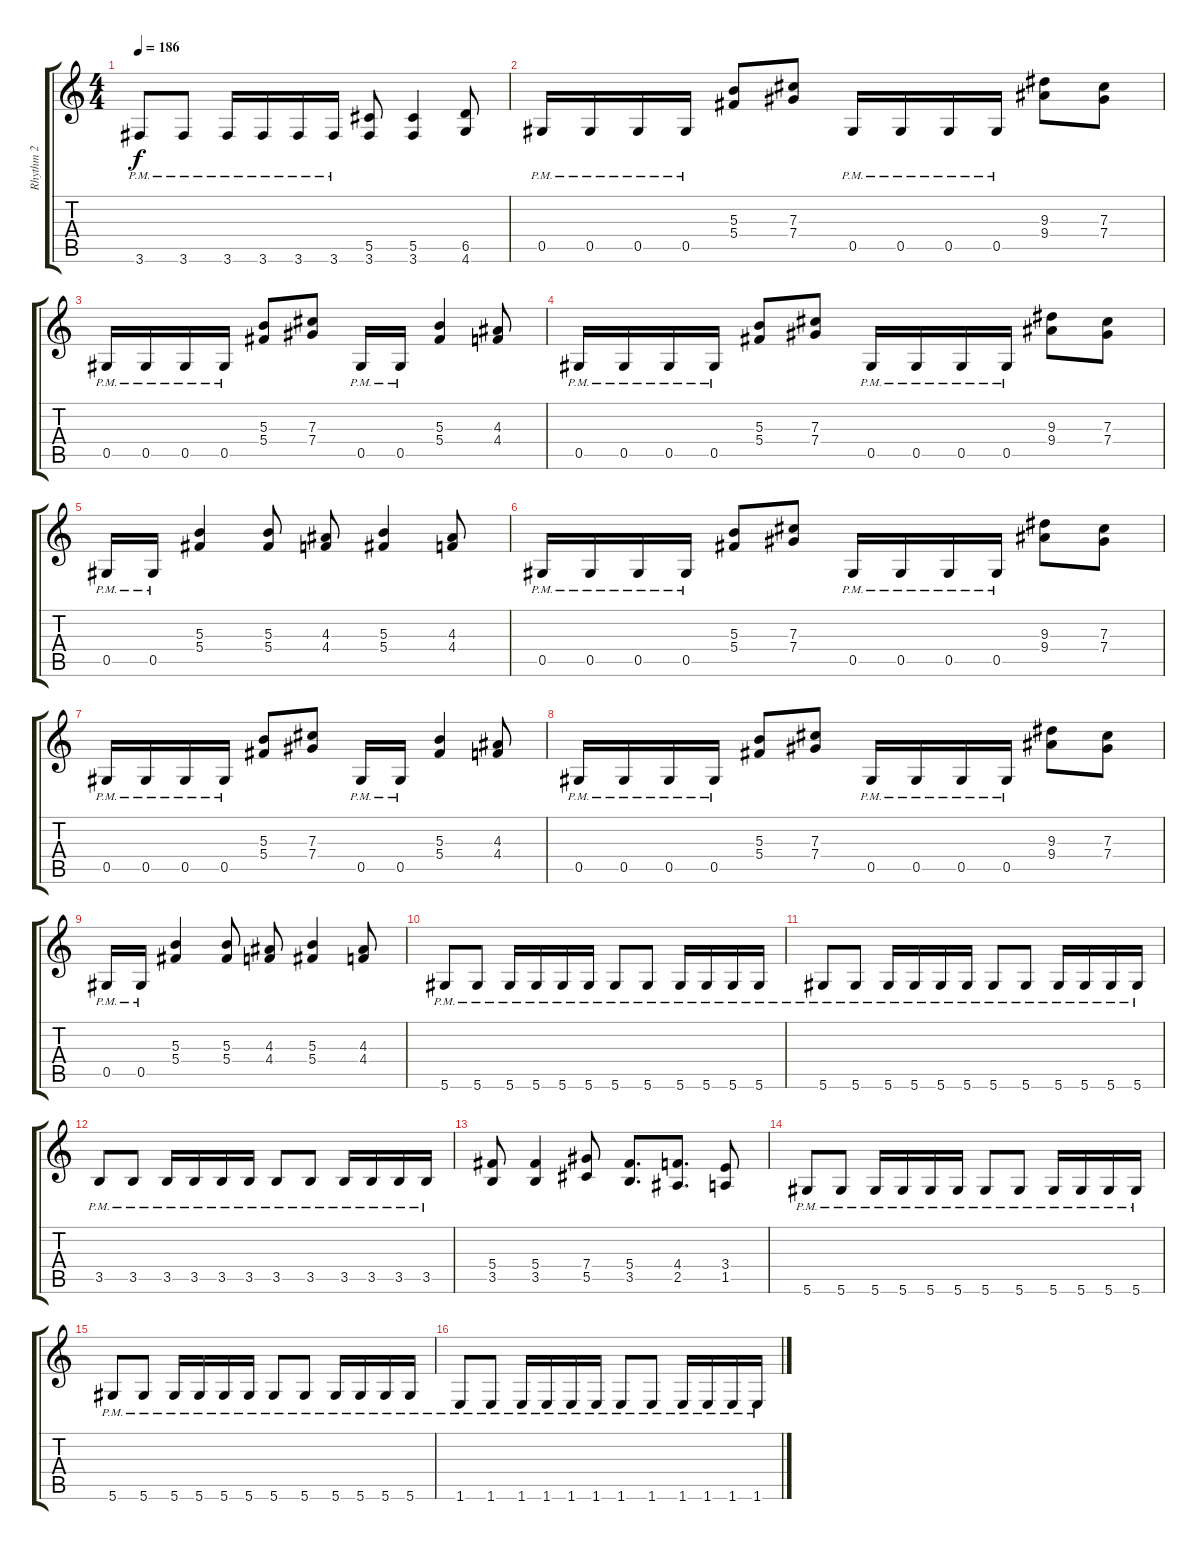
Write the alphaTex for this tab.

\track ("Rhythm 2" "Rhythm 2") {instrument overdrivenguitar}
\staff {score tabs}
\tuning (Eb4 Bb3 Gb3 Db3 Ab2 Eb2) {hide}
\ts (4 4)
\tempo 186
\clef g2
\ks c
3.6{pm}.8{dy f} 3.6{pm}.8 3.6{pm}.16 3.6{pm}.16 3.6{pm}.16 3.6{pm}.16 (5.5 3.6).8 (5.5 3.6).4 (6.5 4.6).8 |
0.5{pm}.16 0.5{pm}.16 0.5{pm}.16 0.5{pm}.16 (5.3 5.4).8 (7.3 7.4).8 0.5{pm}.16 0.5{pm}.16 0.5{pm}.16 0.5{pm}.16 (9.3 9.4).8 (7.3 7.4).8 |
0.5{pm}.16 0.5{pm}.16 0.5{pm}.16 0.5{pm}.16 (5.3 5.4).8 (7.3 7.4).8 0.5{pm}.16 0.5{pm}.16 (5.3 5.4).4 (4.3 4.4).8 |
0.5{pm}.16 0.5{pm}.16 0.5{pm}.16 0.5{pm}.16 (5.3 5.4).8 (7.3 7.4).8 0.5{pm}.16 0.5{pm}.16 0.5{pm}.16 0.5{pm}.16 (9.3 9.4).8 (7.3 7.4).8 |
0.5{pm}.16 0.5{pm}.16 (5.3 5.4).4 (5.3 5.4).8 (4.3 4.4).8 (5.3 5.4).4 (4.3 4.4).8 |
0.5{pm}.16 0.5{pm}.16 0.5{pm}.16 0.5{pm}.16 (5.3 5.4).8 (7.3 7.4).8 0.5{pm}.16 0.5{pm}.16 0.5{pm}.16 0.5{pm}.16 (9.3 9.4).8 (7.3 7.4).8 |
0.5{pm}.16 0.5{pm}.16 0.5{pm}.16 0.5{pm}.16 (5.3 5.4).8 (7.3 7.4).8 0.5{pm}.16 0.5{pm}.16 (5.3 5.4).4 (4.3 4.4).8 |
0.5{pm}.16 0.5{pm}.16 0.5{pm}.16 0.5{pm}.16 (5.3 5.4).8 (7.3 7.4).8 0.5{pm}.16 0.5{pm}.16 0.5{pm}.16 0.5{pm}.16 (9.3 9.4).8 (7.3 7.4).8 |
0.5{pm}.16 0.5{pm}.16 (5.3 5.4).4 (5.3 5.4).8 (4.3 4.4).8 (5.3 5.4).4 (4.3 4.4).8 |
5.6{pm}.8 5.6{pm}.8 5.6{pm}.16 5.6{pm}.16 5.6{pm}.16 5.6{pm}.16 5.6{pm}.8 5.6{pm}.8 5.6{pm}.16 5.6{pm}.16 5.6{pm}.16 5.6{pm}.16 |
5.6{pm}.8 5.6{pm}.8 5.6{pm}.16 5.6{pm}.16 5.6{pm}.16 5.6{pm}.16 5.6{pm}.8 5.6{pm}.8 5.6{pm}.16 5.6{pm}.16 5.6{pm}.16 5.6{pm}.16 |
3.5{pm}.8 3.5{pm}.8 3.5{pm}.16 3.5{pm}.16 3.5{pm}.16 3.5{pm}.16 3.5{pm}.8 3.5{pm}.8 3.5{pm}.16 3.5{pm}.16 3.5{pm}.16 3.5{pm}.16 |
(5.4 3.5).8 (5.4 3.5).4 (7.4 5.5).8 (5.4 3.5).8{d} (4.4 2.5).8{d} (3.4 1.5).8 |
5.6{pm}.8 5.6{pm}.8 5.6{pm}.16 5.6{pm}.16 5.6{pm}.16 5.6{pm}.16 5.6{pm}.8 5.6{pm}.8 5.6{pm}.16 5.6{pm}.16 5.6{pm}.16 5.6{pm}.16 |
5.6{pm}.8 5.6{pm}.8 5.6{pm}.16 5.6{pm}.16 5.6{pm}.16 5.6{pm}.16 5.6{pm}.8 5.6{pm}.8 5.6{pm}.16 5.6{pm}.16 5.6{pm}.16 5.6{pm}.16 |
1.6{pm}.8 1.6{pm}.8 1.6{pm}.16 1.6{pm}.16 1.6{pm}.16 1.6{pm}.16 1.6{pm}.8 1.6{pm}.8 1.6{pm}.16 1.6{pm}.16 1.6{pm}.16 1.6{pm}.16
